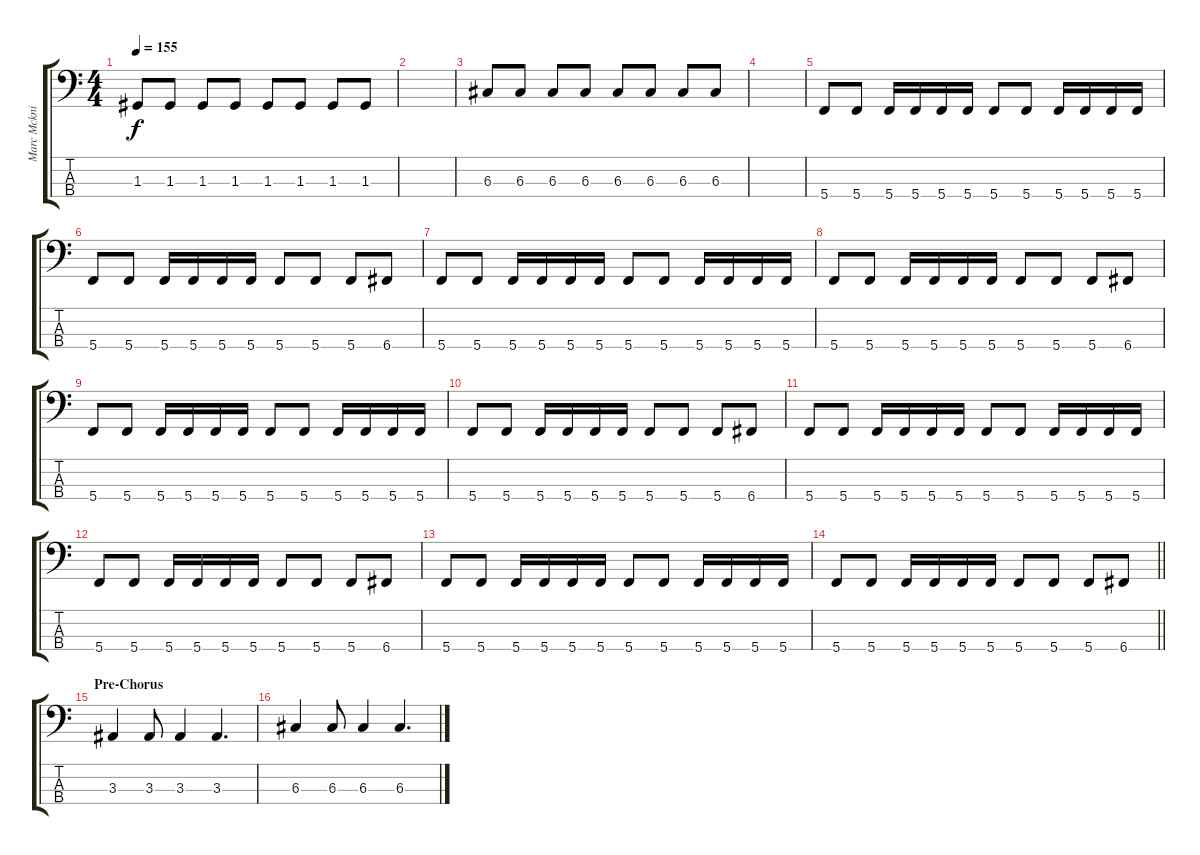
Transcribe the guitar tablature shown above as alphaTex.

\track ("Marc Mcknight" "Marc Mckni") {instrument electricbassfinger}
\staff {score tabs}
\tuning (F2 C2 G1 C1) {hide}
\ts (4 4)
\tempo 155
\clef f4
\ks c
1.3.8{dy f} 1.3.8 1.3.8 1.3.8 1.3.8 1.3.8 1.3.8 1.3.8 |
|
6.3.8 6.3.8 6.3.8 6.3.8 6.3.8 6.3.8 6.3.8 6.3.8 |
|
5.4.8 5.4.8 5.4.16 5.4.16 5.4.16 5.4.16 5.4.8 5.4.8 5.4.16 5.4.16 5.4.16 5.4.16 |
5.4.8 5.4.8 5.4.16 5.4.16 5.4.16 5.4.16 5.4.8 5.4.8 5.4.8 6.4.8 |
5.4.8 5.4.8 5.4.16 5.4.16 5.4.16 5.4.16 5.4.8 5.4.8 5.4.16 5.4.16 5.4.16 5.4.16 |
5.4.8 5.4.8 5.4.16 5.4.16 5.4.16 5.4.16 5.4.8 5.4.8 5.4.8 6.4.8 |
5.4.8 5.4.8 5.4.16 5.4.16 5.4.16 5.4.16 5.4.8 5.4.8 5.4.16 5.4.16 5.4.16 5.4.16 |
5.4.8 5.4.8 5.4.16 5.4.16 5.4.16 5.4.16 5.4.8 5.4.8 5.4.8 6.4.8 |
5.4.8 5.4.8 5.4.16 5.4.16 5.4.16 5.4.16 5.4.8 5.4.8 5.4.16 5.4.16 5.4.16 5.4.16 |
5.4.8 5.4.8 5.4.16 5.4.16 5.4.16 5.4.16 5.4.8 5.4.8 5.4.8 6.4.8 |
5.4.8 5.4.8 5.4.16 5.4.16 5.4.16 5.4.16 5.4.8 5.4.8 5.4.16 5.4.16 5.4.16 5.4.16 |
\barLineRight lightlight
5.4.8 5.4.8 5.4.16 5.4.16 5.4.16 5.4.16 5.4.8 5.4.8 5.4.8 6.4.8 |
\section ("" "Pre-Chorus")
3.3.4 3.3.8 3.3.4 3.3.4{d} |
6.3.4 6.3.8 6.3.4 6.3.4{d}
